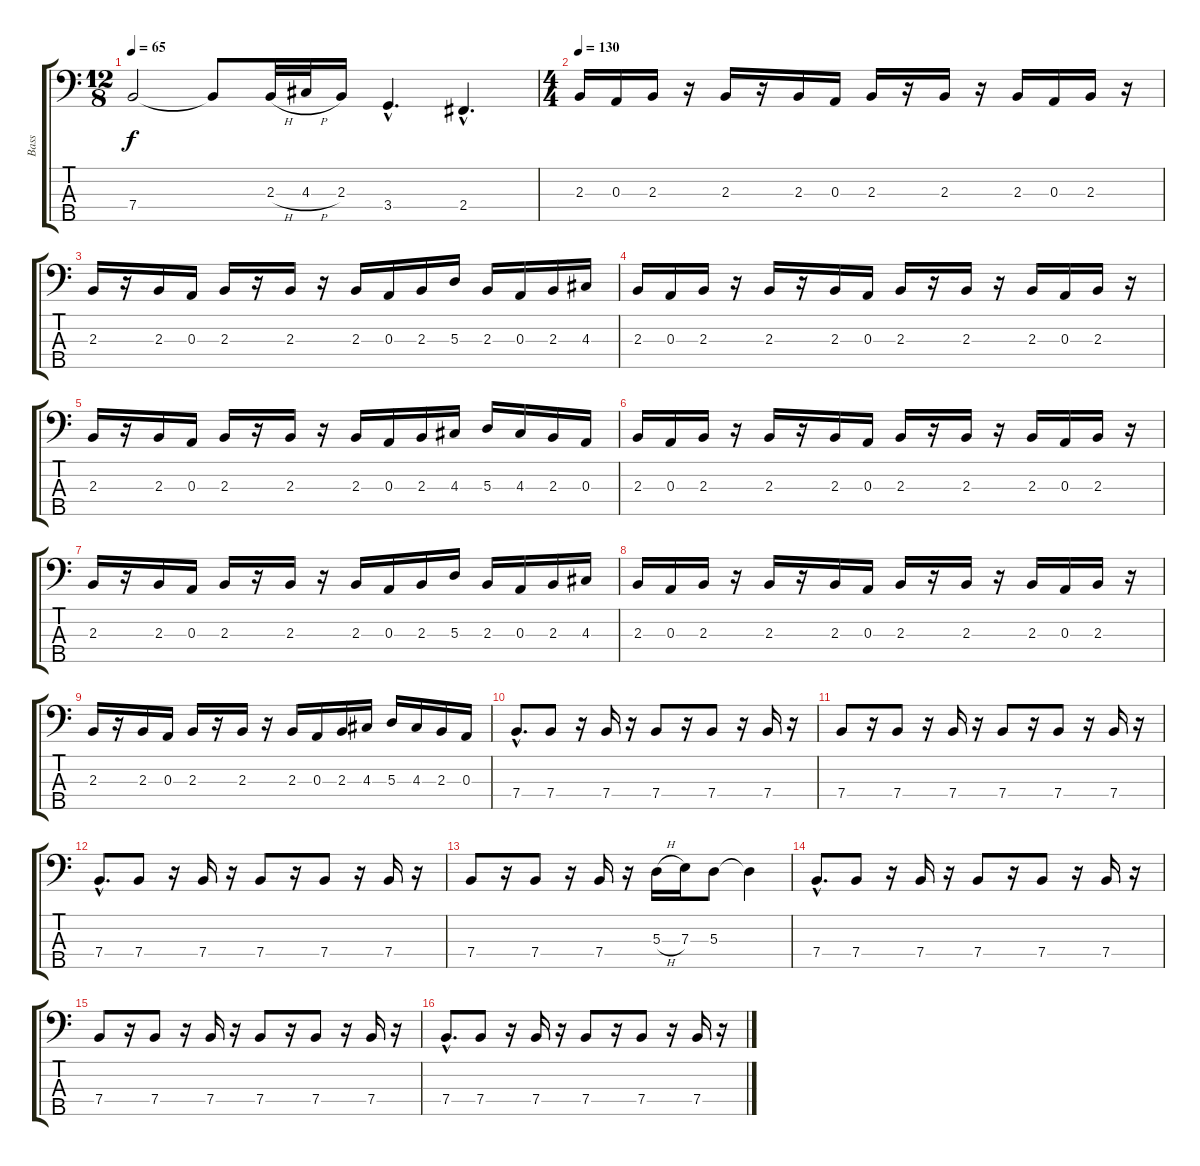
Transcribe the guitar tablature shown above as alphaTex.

\track ("Bass" "Bass") {instrument electricbasspick}
\staff {score tabs}
\tuning (G2 D2 A1 E1 B0) {hide}
\ts (12 8)
\tempo 65
\clef f4
\ks c
7.4.2{dy f} 7.4{t}.8 2.3{h}.32 4.3{h}.32 2.3.16 3.4{hac}.4{d} 2.4{hac}.4{d} |
\ts (4 4)
\tempo 130
2.3.16 0.3.16 2.3.16 r.16 2.3.16 r.16 2.3.16 0.3.16 2.3.16 r.16 2.3.16 r.16 2.3.16 0.3.16 2.3.16 r.16 |
2.3.16 r.16 2.3.16 0.3.16 2.3.16 r.16 2.3.16 r.16 2.3.16 0.3.16 2.3.16 5.3.16 2.3.16 0.3.16 2.3.16 4.3.16 |
2.3.16 0.3.16 2.3.16 r.16 2.3.16 r.16 2.3.16 0.3.16 2.3.16 r.16 2.3.16 r.16 2.3.16 0.3.16 2.3.16 r.16 |
2.3.16 r.16 2.3.16 0.3.16 2.3.16 r.16 2.3.16 r.16 2.3.16 0.3.16 2.3.16 4.3.16 5.3.16 4.3.16 2.3.16 0.3.16 |
2.3.16 0.3.16 2.3.16 r.16 2.3.16 r.16 2.3.16 0.3.16 2.3.16 r.16 2.3.16 r.16 2.3.16 0.3.16 2.3.16 r.16 |
2.3.16 r.16 2.3.16 0.3.16 2.3.16 r.16 2.3.16 r.16 2.3.16 0.3.16 2.3.16 5.3.16 2.3.16 0.3.16 2.3.16 4.3.16 |
2.3.16 0.3.16 2.3.16 r.16 2.3.16 r.16 2.3.16 0.3.16 2.3.16 r.16 2.3.16 r.16 2.3.16 0.3.16 2.3.16 r.16 |
2.3.16 r.16 2.3.16 0.3.16 2.3.16 r.16 2.3.16 r.16 2.3.16 0.3.16 2.3.16 4.3.16 5.3.16 4.3.16 2.3.16 0.3.16 |
7.4{hac}.8{d} 7.4.8 r.16 7.4.16 r.16 7.4.8 r.16 7.4.8 r.16 7.4.16 r.16 |
7.4.8 r.16 7.4.8 r.16 7.4.16 r.16 7.4.8 r.16 7.4.8 r.16 7.4.16 r.16 |
7.4{hac}.8{d} 7.4.8 r.16 7.4.16 r.16 7.4.8 r.16 7.4.8 r.16 7.4.16 r.16 |
7.4.8 r.16 7.4.8 r.16 7.4.16 r.16 5.3{h}.16 7.3.16 5.3.8 5.3{t}.4 |
7.4{hac}.8{d} 7.4.8 r.16 7.4.16 r.16 7.4.8 r.16 7.4.8 r.16 7.4.16 r.16 |
7.4.8 r.16 7.4.8 r.16 7.4.16 r.16 7.4.8 r.16 7.4.8 r.16 7.4.16 r.16 |
7.4{hac}.8{d} 7.4.8 r.16 7.4.16 r.16 7.4.8 r.16 7.4.8 r.16 7.4.16 r.16
